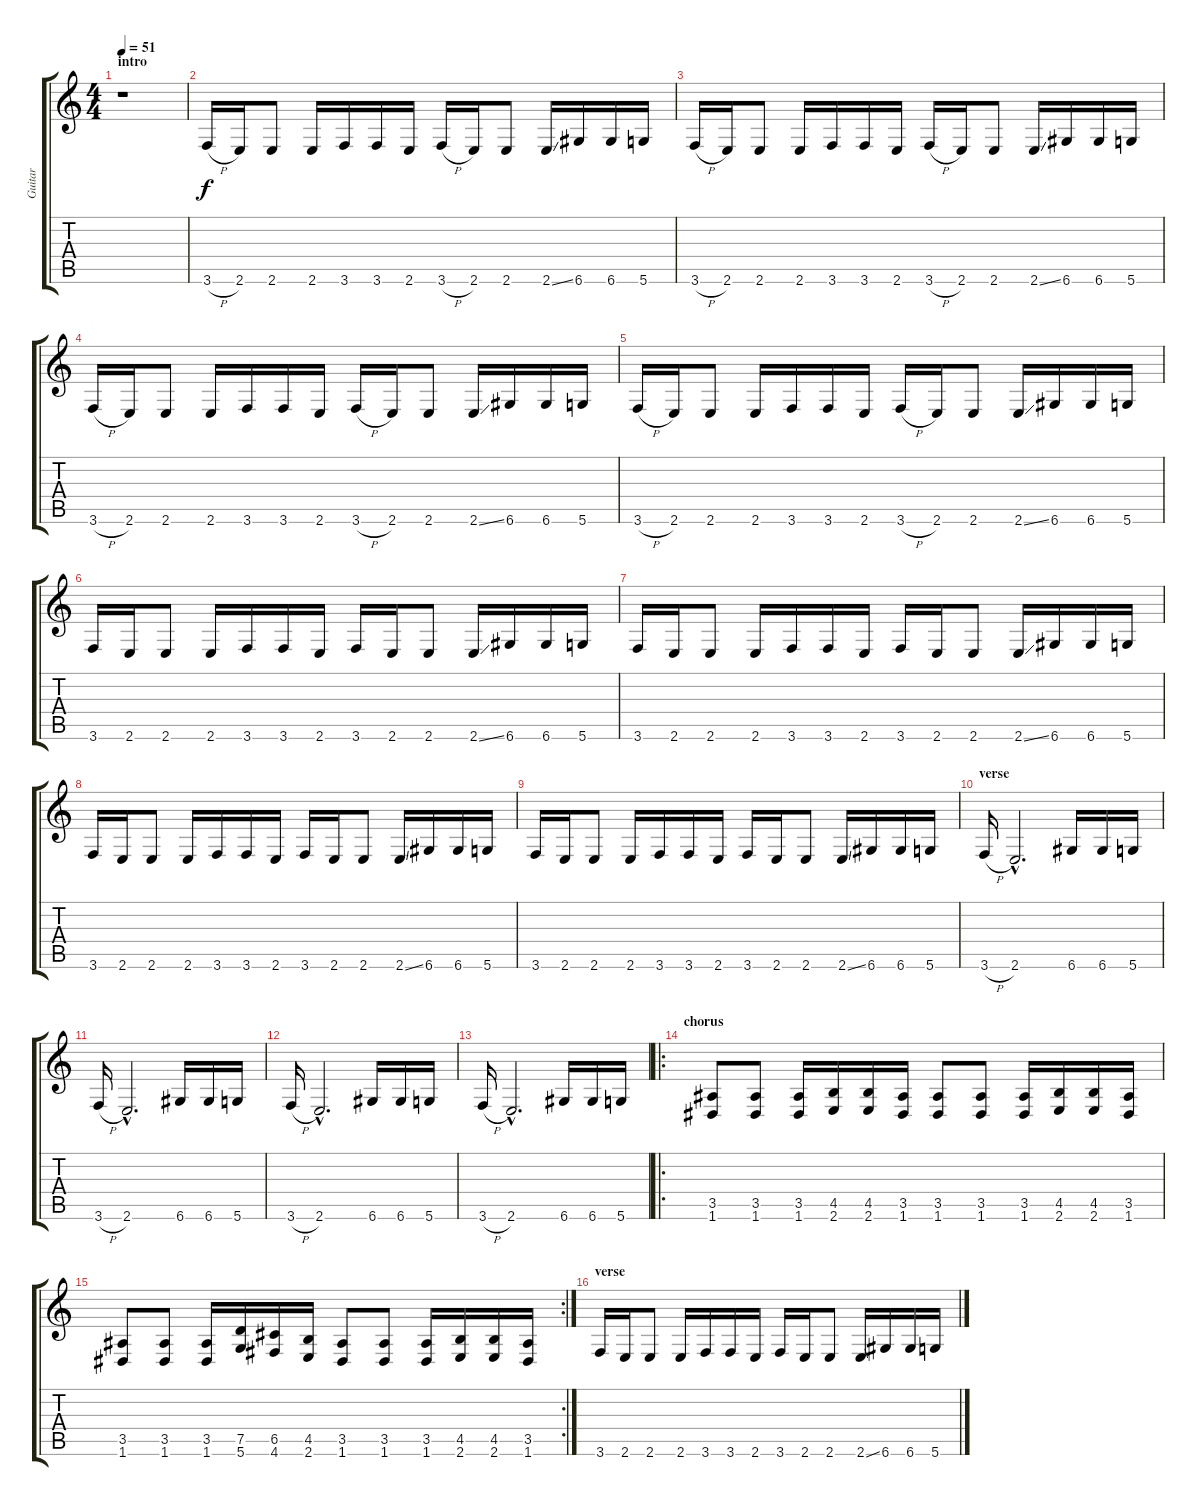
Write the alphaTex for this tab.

\track ("Guitar" "Guitar") {instrument overdrivenguitar}
\staff {score tabs}
\tuning (D4 A3 F3 C3 G2 D2) {hide}
\ts (4 4)
\section ("" "intro")
\tempo 51
\clef g2
\ks c
r.1{dy f instrument overdrivenguitar} |
3.6{h}.16{balance 8} 2.6.16 2.6.8 2.6.16 3.6.16 3.6.16 2.6.16 3.6{h}.16 2.6.16 2.6.8 2.6{ss}.16 6.6.16 6.6.16 5.6.16 |
3.6{h}.16 2.6.16 2.6.8 2.6.16 3.6.16 3.6.16 2.6.16 3.6{h}.16 2.6.16 2.6.8 2.6{ss}.16 6.6.16 6.6.16 5.6.16 |
3.6{h}.16{balance 3} 2.6.16 2.6.8 2.6.16 3.6.16 3.6.16 2.6.16 3.6{h}.16 2.6.16 2.6.8 2.6{ss}.16 6.6.16 6.6.16 5.6.16 |
3.6{h}.16 2.6.16 2.6.8 2.6.16 3.6.16 3.6.16 2.6.16 3.6{h}.16 2.6.16 2.6.8 2.6{ss}.16 6.6.16 6.6.16 5.6.16 |
3.6.16 2.6.16 2.6.8 2.6.16 3.6.16 3.6.16 2.6.16 3.6.16 2.6.16 2.6.8 2.6{ss}.16 6.6.16 6.6.16 5.6.16 |
3.6.16 2.6.16 2.6.8 2.6.16 3.6.16 3.6.16 2.6.16 3.6.16 2.6.16 2.6.8 2.6{ss}.16 6.6.16 6.6.16 5.6.16 |
3.6.16 2.6.16 2.6.8 2.6.16 3.6.16 3.6.16 2.6.16 3.6.16 2.6.16 2.6.8 2.6{ss}.16 6.6.16 6.6.16 5.6.16 |
3.6.16 2.6.16 2.6.8 2.6.16 3.6.16 3.6.16 2.6.16 3.6.16 2.6.16 2.6.8 2.6{ss}.16 6.6.16 6.6.16 5.6.16 |
\section ("" "verse")
3.6{h}.16 2.6{hac}.2{d} 6.6.16 6.6.16 5.6.16 |
3.6{h}.16 2.6{hac}.2{d} 6.6.16 6.6.16 5.6.16 |
3.6{h}.16 2.6{hac}.2{d} 6.6.16 6.6.16 5.6.16 |
3.6{h}.16 2.6{hac}.2{d} 6.6.16 6.6.16 5.6.16 |
\ro
\section ("" "chorus")
(3.5 1.6).8 (3.5 1.6).8 (3.5 1.6).16 (4.5 2.6).16 (4.5 2.6).16 (3.5 1.6).16 (3.5 1.6).8 (3.5 1.6).8 (3.5 1.6).16 (4.5 2.6).16 (4.5 2.6).16 (3.5 1.6).16 |
\rc 2
(3.5 1.6).8 (3.5 1.6).8 (3.5 1.6).16 (7.5 5.6).16 (6.5 4.6).16 (4.5 2.6).16 (3.5 1.6).8 (3.5 1.6).8 (3.5 1.6).16 (4.5 2.6).16 (4.5 2.6).16 (3.5 1.6).16 |
\section ("" "verse")
3.6.16 2.6.16 2.6.8 2.6.16 3.6.16 3.6.16 2.6.16 3.6.16 2.6.16 2.6.8 2.6{ss}.16 6.6.16 6.6.16 5.6.16
